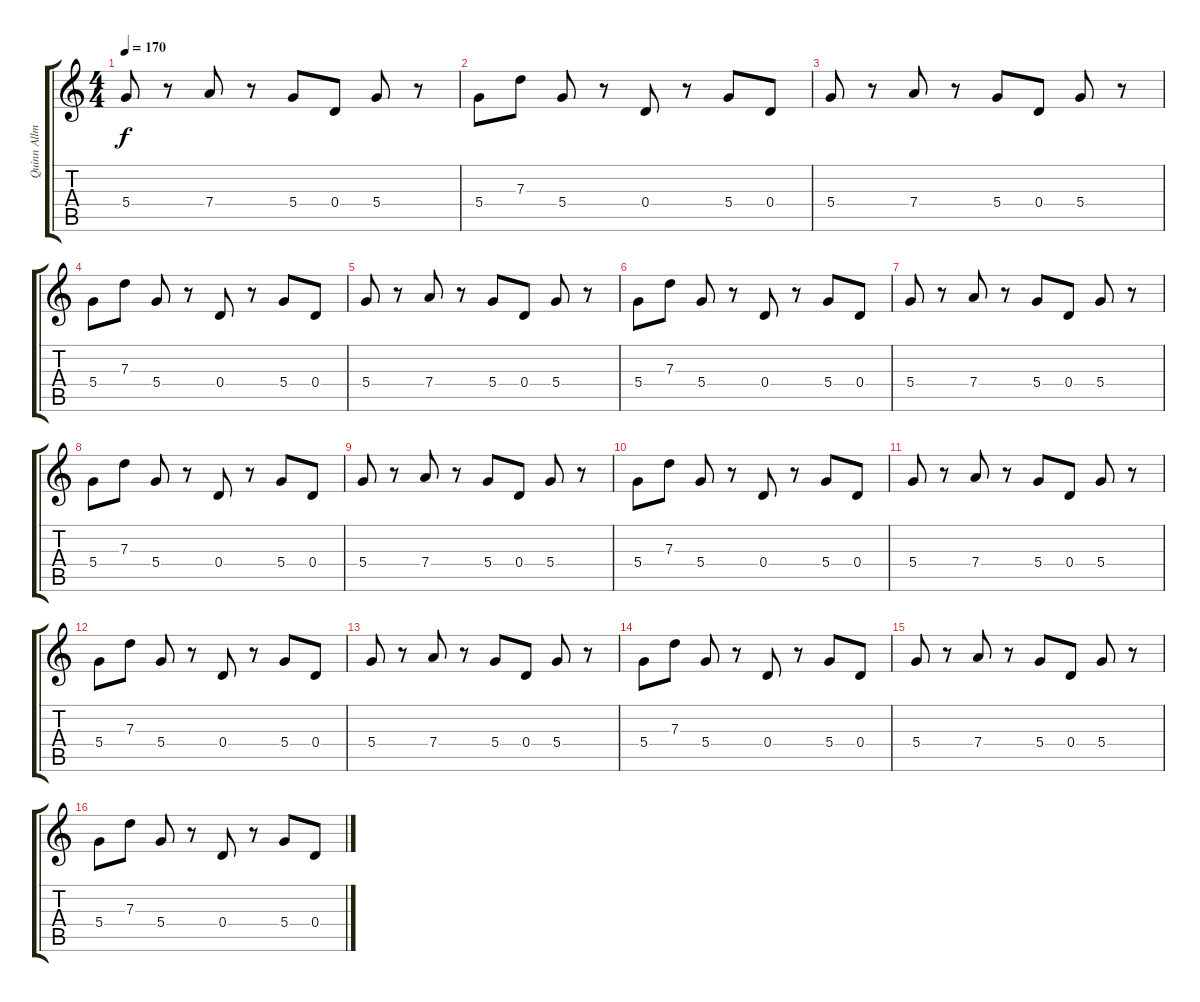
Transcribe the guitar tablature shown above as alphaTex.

\track ("Quinn Allman I" "Quinn Allm") {instrument distortionguitar}
\staff {score tabs}
\tuning (E4 B3 G3 D3 A2 D2) {hide}
\ts (4 4)
\tempo 170
\clef g2
\ks c
5.4.8{dy f} r.8 7.4.8 r.8 5.4.8 0.4.8 5.4.8 r.8 |
5.4.8 7.3.8 5.4.8 r.8 0.4.8 r.8 5.4.8 0.4.8 |
5.4.8 r.8 7.4.8 r.8 5.4.8 0.4.8 5.4.8 r.8 |
5.4.8 7.3.8 5.4.8 r.8 0.4.8 r.8 5.4.8 0.4.8 |
5.4.8 r.8 7.4.8 r.8 5.4.8 0.4.8 5.4.8 r.8 |
5.4.8 7.3.8 5.4.8 r.8 0.4.8 r.8 5.4.8 0.4.8 |
5.4.8 r.8 7.4.8 r.8 5.4.8 0.4.8 5.4.8 r.8 |
5.4.8 7.3.8 5.4.8 r.8 0.4.8 r.8 5.4.8 0.4.8 |
5.4.8 r.8 7.4.8 r.8 5.4.8 0.4.8 5.4.8 r.8 |
5.4.8 7.3.8 5.4.8 r.8 0.4.8 r.8 5.4.8 0.4.8 |
5.4.8 r.8 7.4.8 r.8 5.4.8 0.4.8 5.4.8 r.8 |
5.4.8 7.3.8 5.4.8 r.8 0.4.8 r.8 5.4.8 0.4.8 |
5.4.8 r.8 7.4.8 r.8 5.4.8 0.4.8 5.4.8 r.8 |
5.4.8 7.3.8 5.4.8 r.8 0.4.8 r.8 5.4.8 0.4.8 |
5.4.8 r.8 7.4.8 r.8 5.4.8 0.4.8 5.4.8 r.8 |
5.4.8 7.3.8 5.4.8 r.8 0.4.8 r.8 5.4.8 0.4.8
